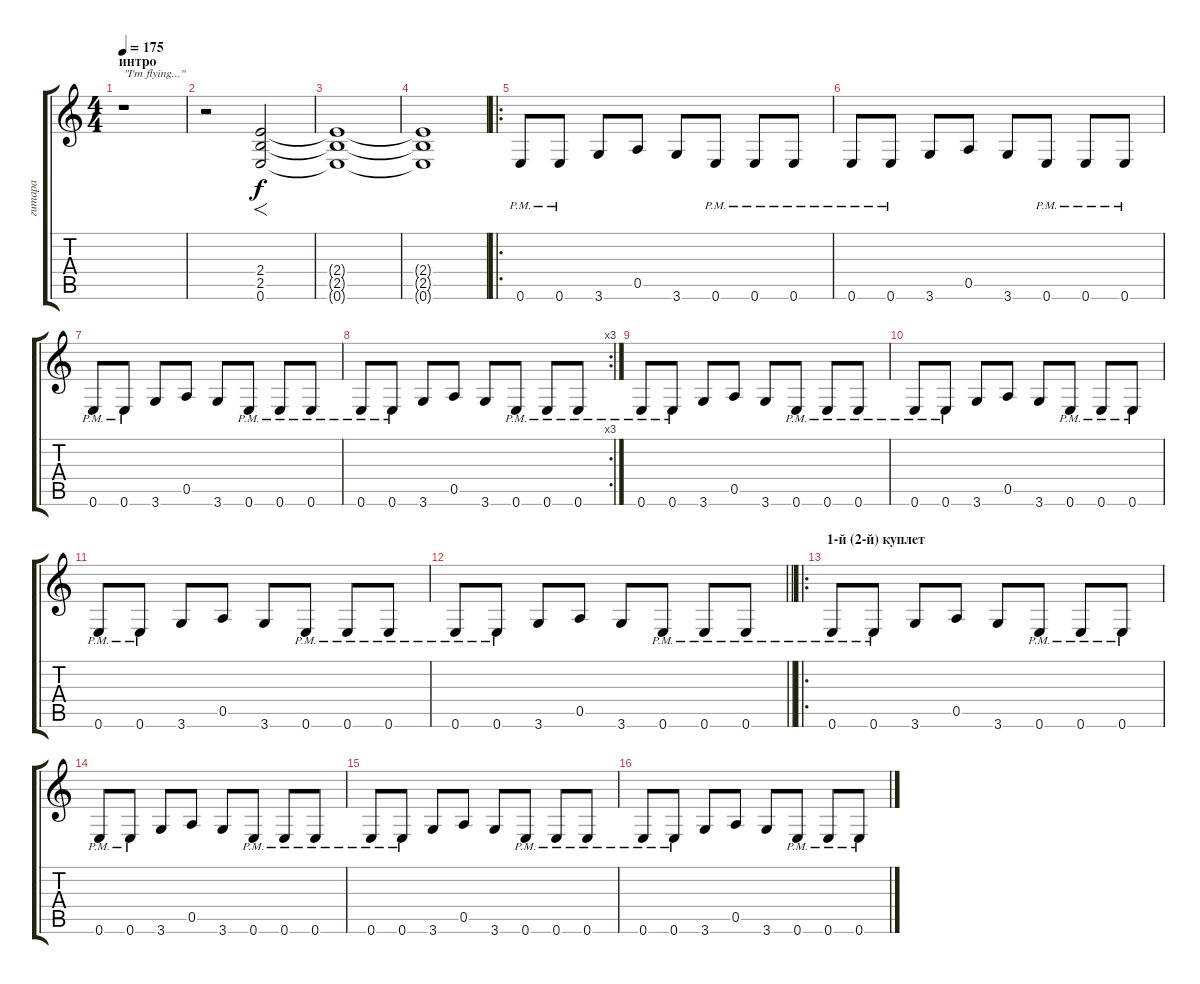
\track ("гитара" "гитара") {instrument distortionguitar}
\staff {score tabs}
\tuning (E4 B3 G3 D3 A2 E2) {hide}
\ts (4 4)
\section ("" "интро")
\tempo 175
\clef g2
\ks c
r.1{txt "\"I'm flying...\"" dy f instrument distortionguitar} |
r.2 (2.4 2.5 0.6).2{f} |
(2.4{t} 2.5{t} 0.6{t}).1 |
(2.4{t} 2.5{t} 0.6{t}).1 |
\ro
0.6{pm}.8 0.6{pm}.8 3.6.8 0.5.8 3.6.8 0.6{pm}.8 0.6{pm}.8 0.6{pm}.8 |
0.6{pm}.8 0.6{pm}.8 3.6.8 0.5.8 3.6.8 0.6{pm}.8 0.6{pm}.8 0.6{pm}.8 |
0.6{pm}.8 0.6{pm}.8 3.6.8 0.5.8 3.6.8 0.6{pm}.8 0.6{pm}.8 0.6{pm}.8 |
\rc 3
0.6{pm}.8 0.6{pm}.8 3.6.8 0.5.8 3.6.8 0.6{pm}.8 0.6{pm}.8 0.6{pm}.8 |
0.6{pm}.8 0.6{pm}.8 3.6.8 0.5.8 3.6.8 0.6{pm}.8 0.6{pm}.8 0.6{pm}.8 |
0.6{pm}.8 0.6{pm}.8 3.6.8 0.5.8 3.6.8 0.6{pm}.8 0.6{pm}.8 0.6{pm}.8 |
0.6{pm}.8 0.6{pm}.8 3.6.8 0.5.8 3.6.8 0.6{pm}.8 0.6{pm}.8 0.6{pm}.8 |
\barLineRight lightlight
0.6{pm}.8 0.6{pm}.8 3.6.8 0.5.8 3.6.8 0.6{pm}.8 0.6{pm}.8 0.6{pm}.8 |
\ro
\section ("" "1-й (2-й) куплет")
0.6{pm}.8 0.6{pm}.8 3.6.8 0.5.8 3.6.8 0.6{pm}.8 0.6{pm}.8 0.6{pm}.8 |
0.6{pm}.8 0.6{pm}.8 3.6.8 0.5.8 3.6.8 0.6{pm}.8 0.6{pm}.8 0.6{pm}.8 |
0.6{pm}.8 0.6{pm}.8 3.6.8 0.5.8 3.6.8 0.6{pm}.8 0.6{pm}.8 0.6{pm}.8 |
0.6{pm}.8 0.6{pm}.8 3.6.8 0.5.8 3.6.8 0.6{pm}.8 0.6{pm}.8 0.6{pm}.8
